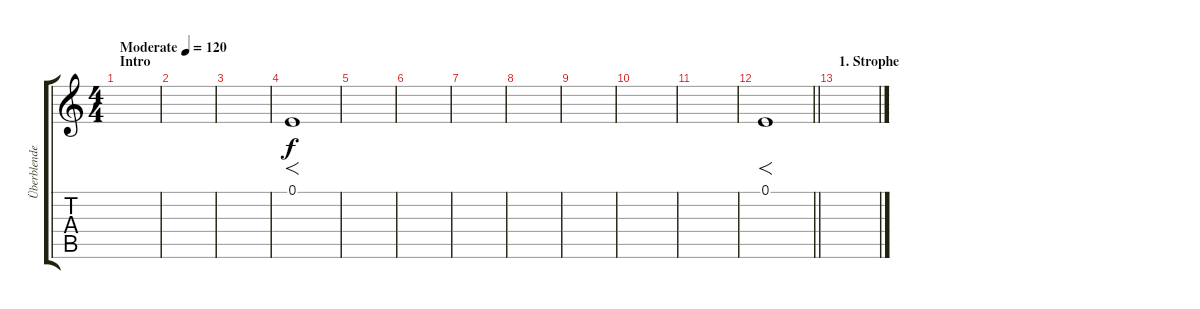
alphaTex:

\track ("Überblende" "Überblende") {instrument applause}
\staff {score tabs}
\tuning (E4 B3 G3 D3 A2 E2) {hide}
\ts (4 4)
\section ("" "Intro")
\tempo (120 "Moderate")
\clef g2
\ks c
|
|
|
0.1.1{f} |
|
|
|
|
|
|
|
\barLineRight lightlight
0.1.1{f} |
\section ("" "1. Strophe")
